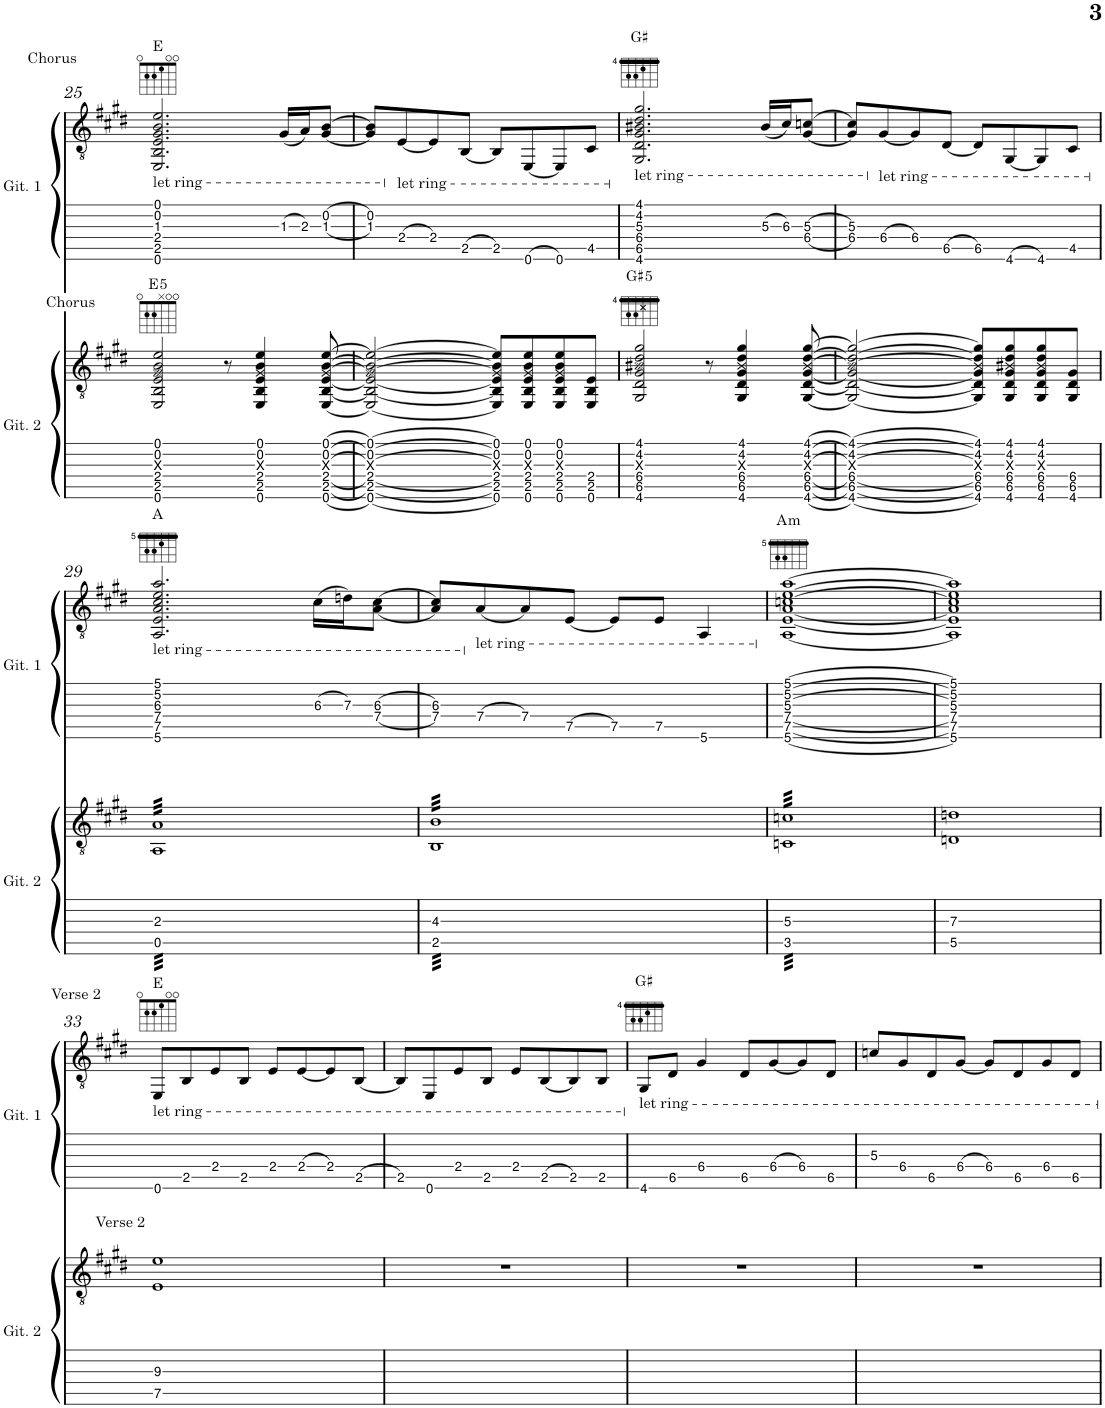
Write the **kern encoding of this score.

**kern	**kern	**harte	**kern	**kern	**harte
*part2	*part2	*part2	*part1	*part1	*part1
*staff4	*staff3	*	*staff2	*staff1	*
*I"Guitar 2	*	*	*I"Guitar 1	*	*
*I'Git. 2	*	*	*I'Git. 1	*	*
!!LO:PB:g=z
*	*clefGv2	*	*	*clefGv2	*
*k[f#c#g#d#]	*k[f#c#g#d#]	*	*k[f#c#g#d#]	*k[f#c#g#d#]	*
*M4/4	*M4/4	*	*M4/4	*M4/4	*
=25	=25	=25	=25	=25	=25
!	!	!	!	!LO:TX:a:t=Chorus	!
!	!	!	!	!LO:TX:b:t=let ring	!
!	!LO:TX:a:t=Chorus	!LO:H:kt=5	!	!	!
2EE 2BB 2E 2G# 2B 2e	2EE/ 2BB/ 2E/ 2G#/ 2B/ 2e/	E:(1,5)	2.EE 2.BB 2.E 2.G# 2.B 2.e	2.EE/ 2.BB/ 2.E/ 2.G#/ 2.B/ 2.e/	E:maj
8r	8r	.	.	.	.
4EE 4BB 4E 4G# 4B 4e	4EE/ 4BB/ 4E/ 4G#/ 4B/ 4e/	.	.	.	.
.	.	.	16G#LL	(16G#/LL	.
.	.	.	16AJ	16A/J)	.
[8EE [8BB [8E [8G# [8B [8e	[8EE/ [8BB/ [8E/ [8G#/ [8B/ [8e/	.	[8G#\ [8B\J	[8G#/ [8B/J	.
=26	=26	=26	=26	=26	=26
2EE_ 2BB_ 2E_ 2G#_ 2B_ 2e_	2EE/_ 2BB/_ 2E/_ 2G#/_ 2B/_ 2e/_	.	8G#]\ 8B]\L	8G#/] 8B/]L	.
!	!	!	!	!LO:TX:b:t=let ring	!
.	.	.	[8EJ	[8E/	.
.	.	.	8EL]	8E/]	.
.	.	.	[8BBJ	[8BB/J	.
8EE]\ 8BB]\ 8E]\ 8G#]\ 8B]\ 8e]\L	8EE/] 8BB/] 8E/] 8G#/] 8B/] 8e/]L	.	8BBL]	8BB/L]	.
8EE\ 8BB\ 8E\ 8G#\ 8B\ 8e\J	8EE/ 8BB/ 8E/ 8G#/ 8B/ 8e/	.	[8EEJ	[8EE/	.
8EE\ 8BB\ 8E\ 8G#\ 8B\ 8e\L	8EE/ 8BB/ 8E/ 8G#/ 8B/ 8e/	.	8EEL]	8EE/]	.
8EE\ 8BB\ 8E\J	8EE/ 8BB/ 8E/J	.	8C#J	8C#/J	.
=27	=27	=27	=27	=27	=27
!	!	!LO:H:kt=5	!	!LO:TX:b:t=let ring	!
2GG# 2D# 2G# 2B# 2d# 2g#	2GG#/ 2D#/ 2G#/ 2B#X/ 2d#/ 2g#/	G#:(1,5)	2.GG# 2.D# 2.G# 2.B# 2.d# 2.g#	2.GG#/ 2.D#/ 2.G#/ 2.B#X/ 2.d#/ 2.g#/	G#:maj
8r	8r	.	.	.	.
4GG# 4D# 4G# 4B# 4d# 4g#	4GG#/ 4D#/ 4G#/ 4B#/ 4d#/ 4g#/	.	.	.	.
.	.	.	16B#LL	(16B#/LL	.
.	.	.	16c#J	16c#/J)	.
[8GG# [8D# [8G# [8B# [8d# [8g#	[8GG#/ [8D#/ [8G#/ [8B#/ [8d#/ [8g#/	.	[8G#\ [8c\J	[8G#/ [8cn/J	.
=28	=28	=28	=28	=28	=28
2GG#_ 2D#_ 2G#_ 2B#_ 2d#_ 2g#_	2GG#/_ 2D#/_ 2G#/_ 2B#/_ 2d#/_ 2g#/_	.	8G#]\ 8c]\L	8G#/] 8c/]L	.
!	!	!	!	!LO:TX:b:t=let ring	!
.	.	.	[8G#J	[8G#/	.
.	.	.	8G#L]	8G#/]	.
.	.	.	[8D#J	[8D#/J	.
8GG#]\ 8D#]\ 8G#]\ 8B#]\ 8d#]\ 8g#]\L	8GG#/] 8D#/] 8G#/] 8B#/] 8d#/] 8g#/]L	.	8D#L]	8D#/L]	.
8GG#\ 8D#\ 8G#\ 8B#\ 8d#\ 8g#\J	8GG#/ 8D#/ 8G#/ 8B#X/ 8d#/ 8g#/	.	[8GG#J	[8GG#/	.
8GG#\ 8D#\ 8G#\ 8B#\ 8d#\ 8g#\L	8GG#/ 8D#/ 8G#/ 8B#/ 8d#/ 8g#/	.	8GG#L]	8GG#/]	.
8GG#\ 8D#\ 8G#\J	8GG#/ 8D#/ 8G#/J	.	8C#J	8C#/J	.
!!LO:LB:g=z
=29	=29	=29	=29	=29	=29
!	!	!	!	!LO:TX:b:t=let ring	!
*tremolo	*	*	*	*	*
*	*tremolo	*	*	*	*
32AA 32ALLL	32AA 32ALLL	.	2.AA 2.E 2.A 2.c# 2.e 2.a	2.AA/ 2.E/ 2.A/ 2.c#/ 2.e/ 2.a/	A:maj
32AA 32A	32AA 32A	.	.	.	.
32AA 32A	32AA 32A	.	.	.	.
32AA 32A	32AA 32A	.	.	.	.
32AA 32A	32AA 32A	.	.	.	.
32AA 32A	32AA 32A	.	.	.	.
32AA 32A	32AA 32A	.	.	.	.
32AA 32A	32AA 32A	.	.	.	.
32AA 32A	32AA 32A	.	.	.	.
32AA 32A	32AA 32A	.	.	.	.
32AA 32A	32AA 32A	.	.	.	.
32AA 32A	32AA 32A	.	.	.	.
32AA 32A	32AA 32A	.	.	.	.
32AA 32A	32AA 32A	.	.	.	.
32AA 32A	32AA 32A	.	.	.	.
32AA 32A	32AA 32A	.	.	.	.
32AA 32A	32AA 32A	.	.	.	.
32AA 32A	32AA 32A	.	.	.	.
32AA 32A	32AA 32A	.	.	.	.
32AA 32A	32AA 32A	.	.	.	.
32AA 32A	32AA 32A	.	.	.	.
32AA 32A	32AA 32A	.	.	.	.
32AA 32A	32AA 32A	.	.	.	.
32AA 32A	32AA 32A	.	.	.	.
32AA 32A	32AA 32A	.	16c#LL	(16c#\LL	.
32AA 32A	32AA 32A	.	.	.	.
32AA 32A	32AA 32A	.	16dJ	16dn\J)	.
32AA 32A	32AA 32A	.	.	.	.
32AA 32A	32AA 32A	.	[8A\ [8c#\J	[8A\ [8c#\J	.
32AA 32A	32AA 32A	.	.	.	.
32AA 32A	32AA 32A	.	.	.	.
32AA 32AJJJ	32AA 32AJJJ	.	.	.	.
=30	=30	=30	=30	=30	=30
32BB 32BLLL	32BB 32BLLL	.	8A]\ 8c#]\L	8A/] 8c#/]L	.
32BB 32B	32BB 32B	.	.	.	.
32BB 32B	32BB 32B	.	.	.	.
32BB 32B	32BB 32B	.	.	.	.
!	!	!	!	!LO:TX:b:t=let ring	!
32BB 32B	32BB 32B	.	[8AJ	[8A/	.
32BB 32B	32BB 32B	.	.	.	.
32BB 32B	32BB 32B	.	.	.	.
32BB 32B	32BB 32B	.	.	.	.
32BB 32B	32BB 32B	.	8AL]	8A/]	.
32BB 32B	32BB 32B	.	.	.	.
32BB 32B	32BB 32B	.	.	.	.
32BB 32B	32BB 32B	.	.	.	.
32BB 32B	32BB 32B	.	[8EJ	[8E/J	.
32BB 32B	32BB 32B	.	.	.	.
32BB 32B	32BB 32B	.	.	.	.
32BB 32B	32BB 32B	.	.	.	.
32BB 32B	32BB 32B	.	8EL]	8E/L]	.
32BB 32B	32BB 32B	.	.	.	.
32BB 32B	32BB 32B	.	.	.	.
32BB 32B	32BB 32B	.	.	.	.
32BB 32B	32BB 32B	.	8EJ	8E/J	.
32BB 32B	32BB 32B	.	.	.	.
32BB 32B	32BB 32B	.	.	.	.
32BB 32B	32BB 32B	.	.	.	.
32BB 32B	32BB 32B	.	4AA	4AA/	.
32BB 32B	32BB 32B	.	.	.	.
32BB 32B	32BB 32B	.	.	.	.
32BB 32B	32BB 32B	.	.	.	.
32BB 32B	32BB 32B	.	.	.	.
32BB 32B	32BB 32B	.	.	.	.
32BB 32B	32BB 32B	.	.	.	.
32BB 32BJJJ	32BB 32BJJJ	.	.	.	.
=31	=31	=31	=31	=31	=31
!	!	!	!	!	!LO:H:kt=m
32C 32cLLL	32Cn 32cnLLL	.	[1AA [1E [1A [1c [1e [1a	[1AA [1E [1A [1cn [1e [1a	A:min
32C 32c	32Cn 32cn	.	.	.	.
32C 32c	32Cn 32cn	.	.	.	.
32C 32c	32Cn 32cn	.	.	.	.
32C 32c	32Cn 32cn	.	.	.	.
32C 32c	32Cn 32cn	.	.	.	.
32C 32c	32Cn 32cn	.	.	.	.
32C 32c	32Cn 32cn	.	.	.	.
32C 32c	32Cn 32cn	.	.	.	.
32C 32c	32Cn 32cn	.	.	.	.
32C 32c	32Cn 32cn	.	.	.	.
32C 32c	32Cn 32cn	.	.	.	.
32C 32c	32Cn 32cn	.	.	.	.
32C 32c	32Cn 32cn	.	.	.	.
32C 32c	32Cn 32cn	.	.	.	.
32C 32c	32Cn 32cn	.	.	.	.
32C 32c	32Cn 32cn	.	.	.	.
32C 32c	32Cn 32cn	.	.	.	.
32C 32c	32Cn 32cn	.	.	.	.
32C 32c	32Cn 32cn	.	.	.	.
32C 32c	32Cn 32cn	.	.	.	.
32C 32c	32Cn 32cn	.	.	.	.
32C 32c	32Cn 32cn	.	.	.	.
32C 32c	32Cn 32cn	.	.	.	.
32C 32c	32Cn 32cn	.	.	.	.
32C 32c	32Cn 32cn	.	.	.	.
32C 32c	32Cn 32cn	.	.	.	.
32C 32c	32Cn 32cn	.	.	.	.
32C 32c	32Cn 32cn	.	.	.	.
32C 32c	32Cn 32cn	.	.	.	.
32C 32c	32Cn 32cn	.	.	.	.
32C 32cJJJ	32Cn 32cnJJJ	.	.	.	.
*	*Xtremolo	*	*	*	*
*Xtremolo	*	*	*	*	*
=32	=32	=32	=32	=32	=32
1D 1d	1Dn 1dn	.	1AA] 1E] 1A] 1cn] 1e] 1a]	1AA] 1E] 1A] 1c] 1e] 1a]	.
!!LO:LB:g=z
=33	=33	=33	=33	=33	=33
!	!	!	!	!LO:TX:a:t=Verse 2	!
!	!	!	!	!LO:TX:b:t=let ring	!
!	!LO:TX:a:t=Verse 2	!	!	!	!
1E 1e	1E 1e	.	8EEL	8EE/L	E:maj
.	.	.	8BBJ	8BB/	.
.	.	.	8EL	8E/	.
.	.	.	8BBJ	8BB/J	.
.	.	.	8EL	8E/L	.
.	.	.	[8EJ	[8E/	.
.	.	.	8EL]	8E/]	.
.	.	.	[8BBJ	[8BB/J	.
=34	=34	=34	=34	=34	=34
1r	1r	.	8BBL]	8BB/L]	.
.	.	.	8EEJ	8EE/	.
.	.	.	8EL	8E/	.
.	.	.	8BBJ	8BB/J	.
.	.	.	8EL	8E/L	.
.	.	.	[8BBJ	[8BB/	.
.	.	.	8BBL]	8BB/]	.
.	.	.	8BBJ	8BB/J	.
=35	=35	=35	=35	=35	=35
!	!	!	!	!LO:TX:b:t=let ring	!
1r	1r	.	8GG#L	8GG#/L	G#:maj
.	.	.	8D#J	8D#/J	.
.	.	.	4G#	4G#/	.
.	.	.	8D#L	8D#/L	.
.	.	.	[8G#J	[8G#/	.
.	.	.	8G#L]	8G#/]	.
.	.	.	8D#J	8D#/J	.
=36	=36	=36	=36	=36	=36
1r	1r	.	8cL	8cn/L	.
.	.	.	8G#J	8G#/	.
.	.	.	8D#L	8D#/	.
.	.	.	[8G#J	[8G#/J	.
.	.	.	8G#L]	8G#/L]	.
.	.	.	8D#J	8D#/	.
.	.	.	8G#L	8G#/	.
.	.	.	8D#J	8D#/J	.
=	=	=	=	=	=
*-	*-	*-	*-	*-	*-
